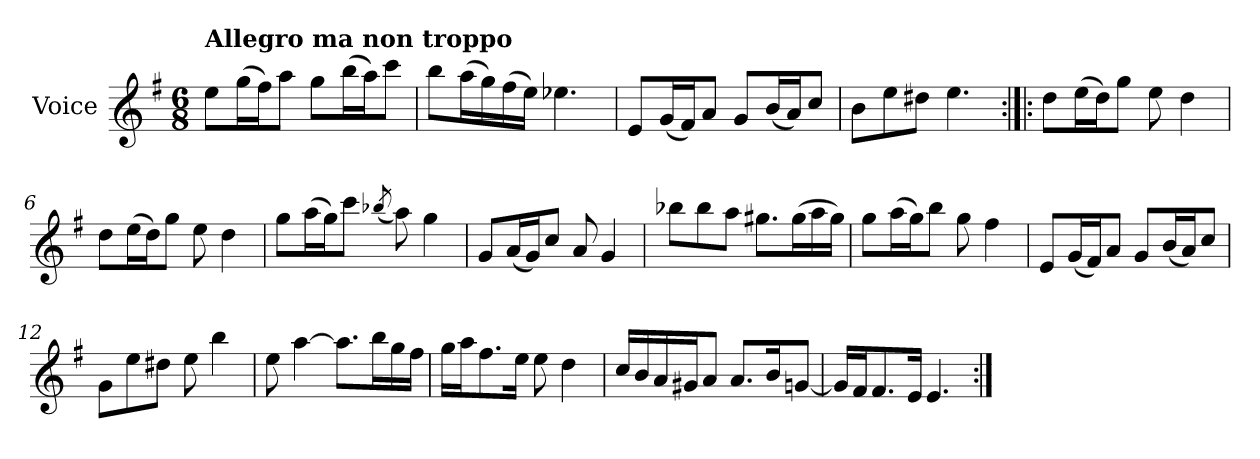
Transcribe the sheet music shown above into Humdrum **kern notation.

**kern
*part1
*staff1
*I"Voice
*I'V
*clefG2
*k[f#]
*M6/8
=1
!LO:TX:a:B:t=Allegro ma non troppo
8ee\L
(>16gg\L
16ff#\J)
8aa\J
8gg\L
(>16bb\L
16aa\J)
8ccc\J
=2
8bb\L
(>16aa\L
16gg\)
(>16ff#\
16ee\JJ)
4.ee-Xi\
=3
8e/L
(<16g/L
16f#/J)
8a/J
8g/L
(<16b/L
16a/J)
8cc/J
=4
8b\L
8ee\
8dd#X\J
4.ee\
=5:|!|:
8dd\L
(>16ee\L
16dd\J)
8gg\J
8ee\
4dd\
!!LO:LB:g=z
=6
8dd\L
(>16ee\L
16dd\J)
8gg\J
8ee\
4dd\
=7
8gg\L
(>16aa\L
16gg\J)
8ccc\J
(<8qbb-X/
8aa\)
4gg\
=8
8g/L
(<16a/L
16g/J)
8cc/J
8a/
4g/
=9
8bb-X\L
8bb-\
8aa\J
8.gg#X\L
(>16gg#\L
16aa\
16gg#\JJ)
=10
8gg\L
(>16aa\L
16gg\J)
8bb\J
8gg\
4ff#\
!!LO:LB:g=z
=11
8e/L
(<16g/L
16f#/J)
8a/J
8g/L
(<16b/L
16a/J)
8cc/J
!!LO:LB:g=z
=12
8g\L
8ee\
8dd#X\J
8ee\
4bb\
=13
8ee\
[4aa\
8.aa\L]
16bb\L
16gg\
16ff#\JJ
=14
16gg\LL
16aa\J
8.ff#\
16ee\Jk
8ee\
4dd\
=15
16cc/LL
16b/
16a/
16g#X/J
8a/J
8.a/L
16b/K
[8gn/J
=16
16g/LL]
16f#/J
8.f#/
16e/Jk
4.e/
=:|!
*-
